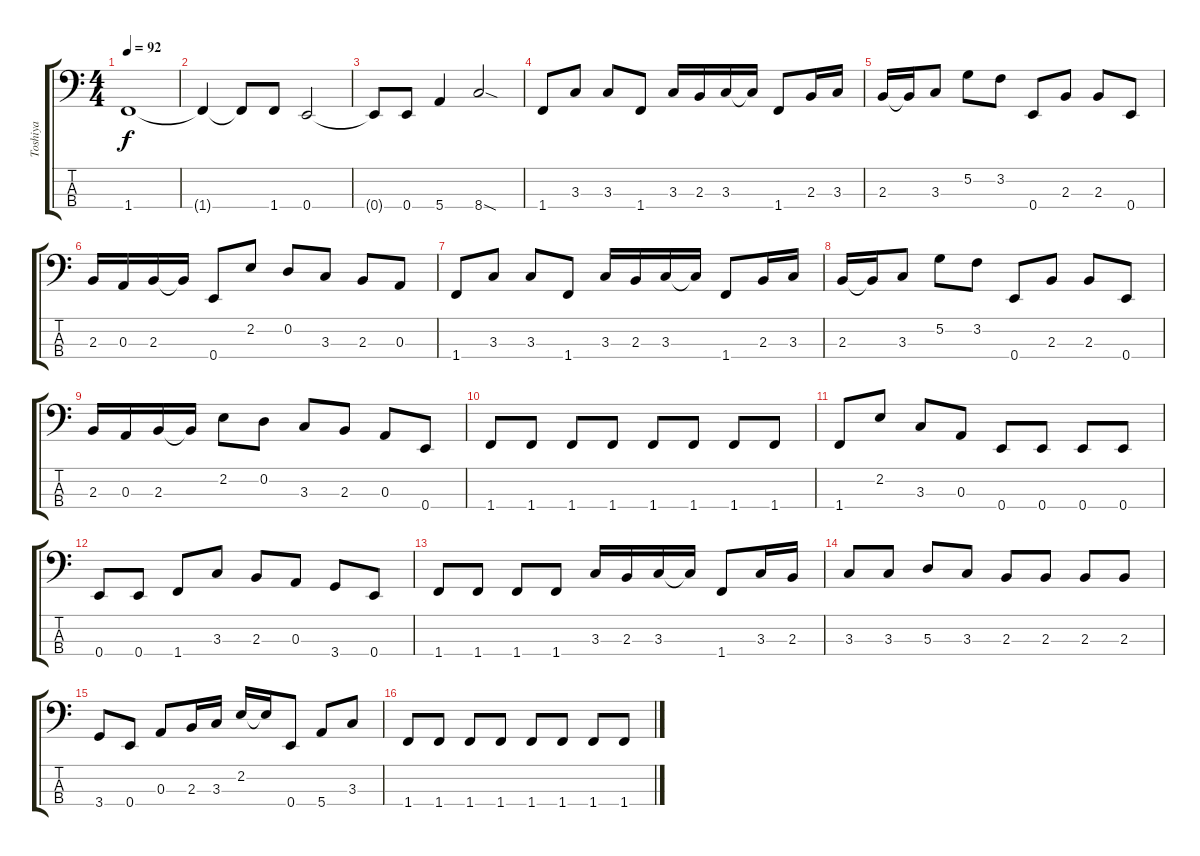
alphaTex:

\track ("Toshiya" "Toshiya") {instrument electricbasspick}
\staff {score tabs}
\tuning (G2 D2 A1 E1) {hide}
\ts (4 4)
\tempo 92
\clef f4
\ks c
1.4.1{dy f} |
1.4{t}.4 1.4{t}.8 1.4.8 0.4.2 |
0.4{t}.8 0.4.8 5.4.4 8.4{sod}.2 |
1.4.8 3.3.8 3.3.8 1.4.8 3.3.16 2.3.16 3.3.16 3.3{t}.16 1.4.8 2.3.16 3.3.16 |
2.3.16 2.3{t}.16 3.3.8 5.2.8 3.2.8 0.4.8 2.3.8 2.3.8 0.4.8 |
2.3.16 0.3.16 2.3.16 2.3{t}.16 0.4.8 2.2.8 0.2.8 3.3.8 2.3.8 0.3.8 |
1.4.8 3.3.8 3.3.8 1.4.8 3.3.16 2.3.16 3.3.16 3.3{t}.16 1.4.8 2.3.16 3.3.16 |
2.3.16 2.3{t}.16 3.3.8 5.2.8 3.2.8 0.4.8 2.3.8 2.3.8 0.4.8 |
2.3.16 0.3.16 2.3.16 2.3{t}.16 2.2.8 0.2.8 3.3.8 2.3.8 0.3.8 0.4.8 |
1.4.8 1.4.8 1.4.8 1.4.8 1.4.8 1.4.8 1.4.8 1.4.8 |
1.4.8 2.2.8 3.3.8 0.3.8 0.4.8 0.4.8 0.4.8 0.4.8 |
0.4.8 0.4.8 1.4.8 3.3.8 2.3.8 0.3.8 3.4.8 0.4.8 |
1.4.8 1.4.8 1.4.8 1.4.8 3.3.16 2.3.16 3.3.16 3.3{t}.16 1.4.8 3.3.16 2.3.16 |
3.3.8 3.3.8 5.3.8 3.3.8 2.3.8 2.3.8 2.3.8 2.3.8 |
3.4.8 0.4.8 0.3.8 2.3.16 3.3.16 2.2.16 2.2{t}.16 0.4.8 5.4.8 3.3.8 |
1.4.8 1.4.8 1.4.8 1.4.8 1.4.8 1.4.8 1.4.8 1.4.8
